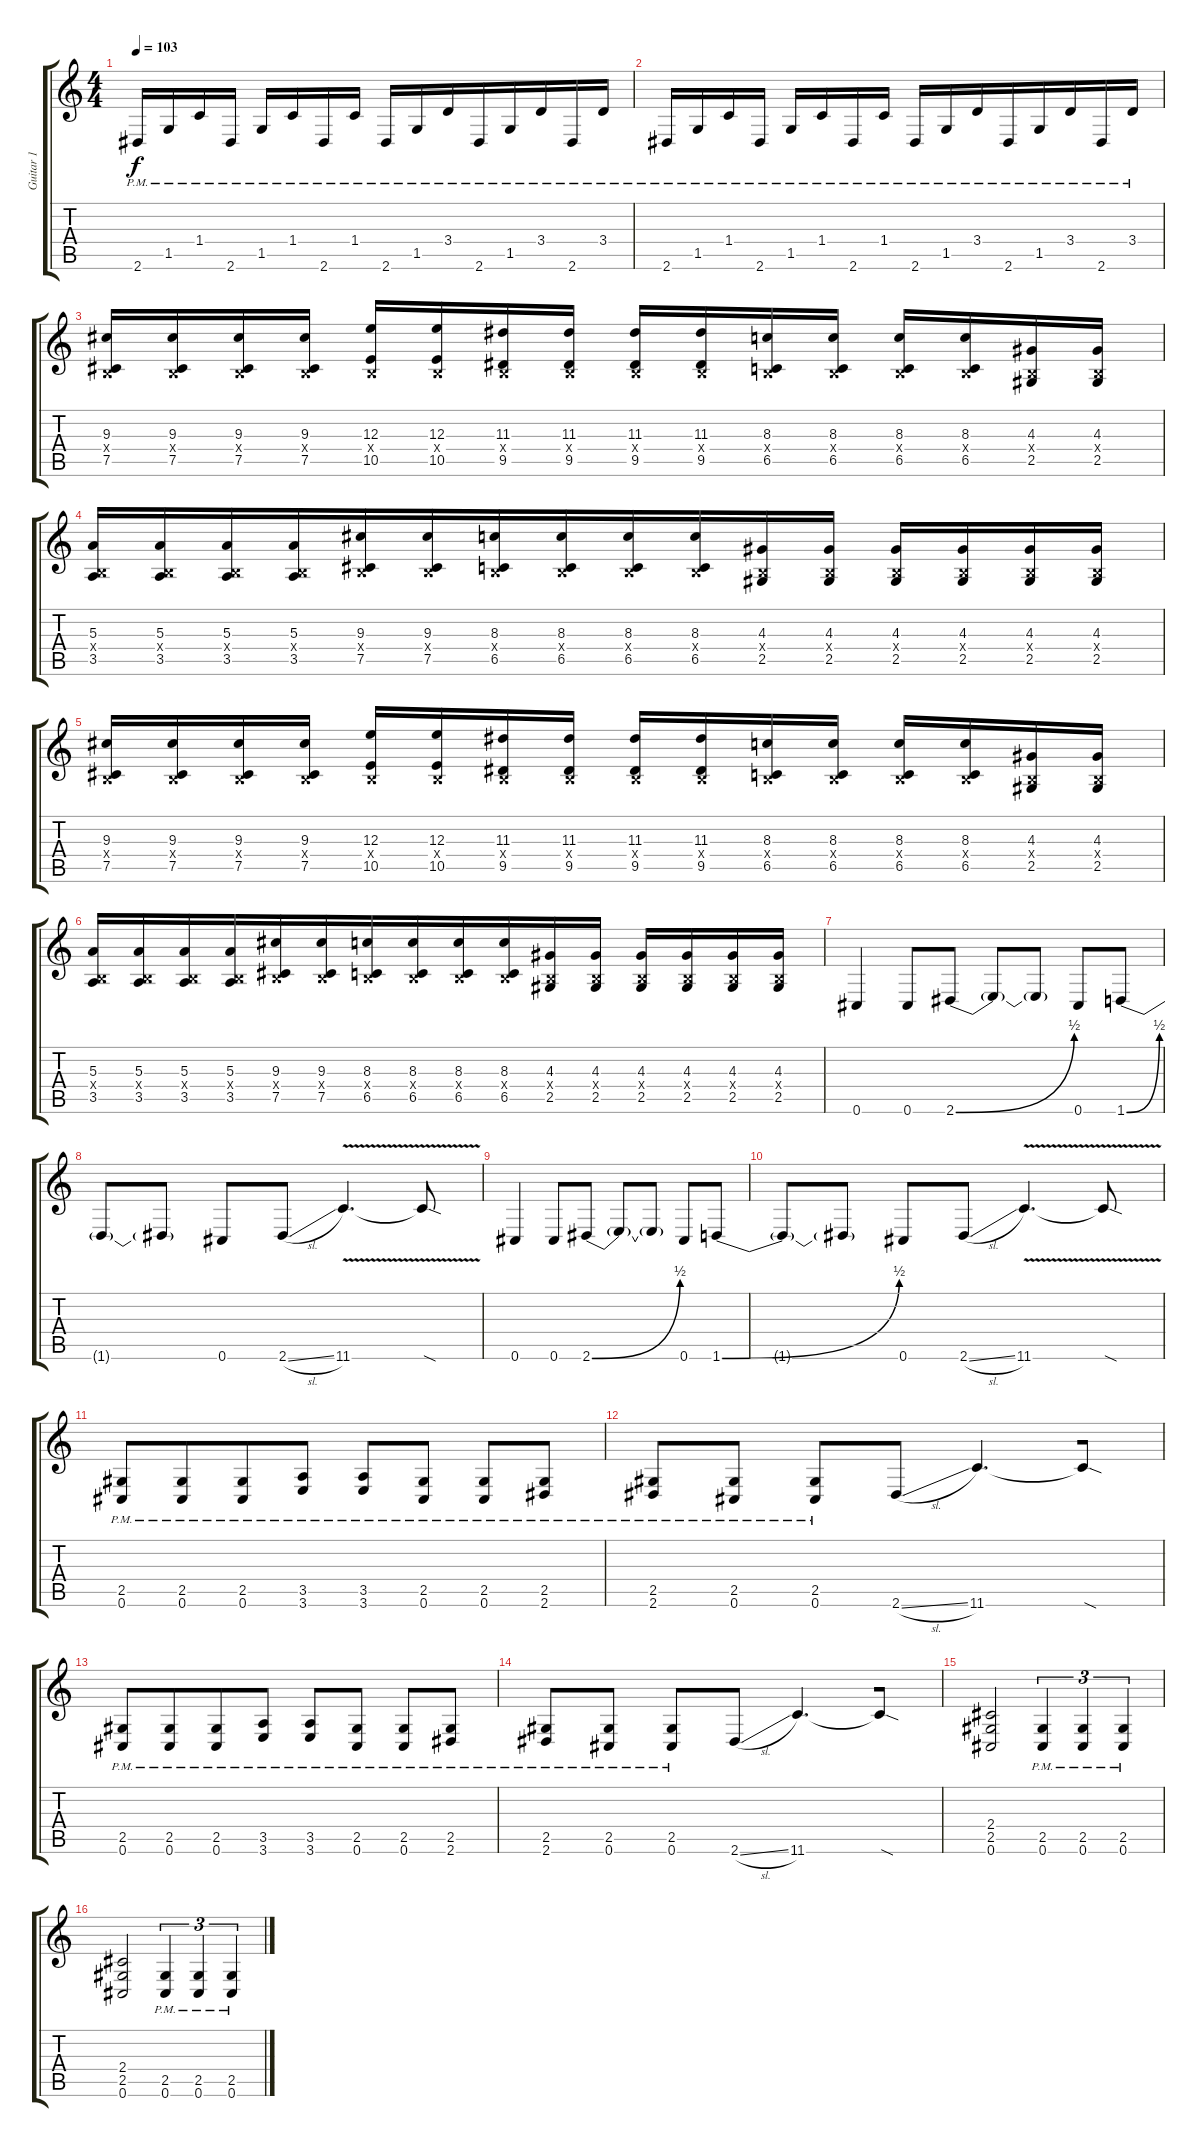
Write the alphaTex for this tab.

\track ("Guitar 1" "Guitar 1") {instrument distortionguitar}
\staff {score tabs}
\tuning (Db4 Ab3 E3 B2 Gb2 Db2) {hide}
\ts (4 4)
\tempo 103
\clef g2
\ks c
2.6{pm}.16{dy f beam merge} 1.5{pm}.16{beam merge} 1.4{pm}.16 2.6{pm}.16 1.5{pm}.16 1.4{pm}.16{beam merge} 2.6{pm}.16 1.4{pm}.16 2.6{pm}.16{beam merge} 1.5{pm}.16 3.4{pm}.16{beam merge} 2.6{pm}.16{beam merge} 1.5{pm}.16 3.4{pm}.16 2.6{pm}.16{beam merge} 3.4{pm}.16 |
2.6{pm}.16{beam merge} 1.5{pm}.16{beam merge} 1.4{pm}.16 2.6{pm}.16 1.5{pm}.16 1.4{pm}.16{beam merge} 2.6{pm}.16 1.4{pm}.16 2.6{pm}.16{beam merge} 1.5{pm}.16 3.4{pm}.16{beam merge} 2.6{pm}.16{beam merge} 1.5{pm}.16 3.4{pm}.16 2.6{pm}.16{beam merge} 3.4{pm}.16 |
(9.3 0.4{x} 7.5).16 (9.3 0.4{x} 7.5).16 (9.3 0.4{x} 7.5).16{beam merge} (9.3 0.4{x} 7.5).16 (12.3 0.4{x} 10.5).16 (12.3 0.4{x} 10.5).16{beam merge} (11.3 0.4{x} 9.5).16 (11.3 0.4{x} 9.5).16 (11.3 0.4{x} 9.5).16 (11.3 0.4{x} 9.5).16{beam merge} (8.3 0.4{x} 6.5).16{beam merge} (8.3 0.4{x} 6.5).16 (8.3 0.4{x} 6.5).16{beam merge} (8.3 0.4{x} 6.5).16{beam merge} (4.3 0.4{x} 2.5).16{beam merge} (4.3 0.4{x} 2.5).16 |
(5.3 0.4{x} 3.5).16{beam merge} (5.3 0.4{x} 3.5).16{beam merge} (5.3 0.4{x} 3.5).16 (5.3 0.4{x} 3.5).16{beam merge} (9.3 0.4{x} 7.5).16 (9.3 0.4{x} 7.5).16{beam merge} (8.3 0.4{x} 6.5).16 (8.3 0.4{x} 6.5).16{beam merge} (8.3 0.4{x} 6.5).16{beam merge} (8.3 0.4{x} 6.5).16 (4.3 0.4{x} 2.5).16 (4.3 0.4{x} 2.5).16 (4.3 0.4{x} 2.5).16{beam merge} (4.3 0.4{x} 2.5).16{beam merge} (4.3 0.4{x} 2.5).16 (4.3 0.4{x} 2.5).16 |
(9.3 0.4{x} 7.5).16 (9.3 0.4{x} 7.5).16 (9.3 0.4{x} 7.5).16{beam merge} (9.3 0.4{x} 7.5).16 (12.3 0.4{x} 10.5).16 (12.3 0.4{x} 10.5).16{beam merge} (11.3 0.4{x} 9.5).16 (11.3 0.4{x} 9.5).16 (11.3 0.4{x} 9.5).16 (11.3 0.4{x} 9.5).16{beam merge} (8.3 0.4{x} 6.5).16{beam merge} (8.3 0.4{x} 6.5).16 (8.3 0.4{x} 6.5).16{beam merge} (8.3 0.4{x} 6.5).16{beam merge} (4.3 0.4{x} 2.5).16{beam merge} (4.3 0.4{x} 2.5).16 |
(5.3 0.4{x} 3.5).16{beam merge} (5.3 0.4{x} 3.5).16{beam merge} (5.3 0.4{x} 3.5).16 (5.3 0.4{x} 3.5).16{beam merge} (9.3 0.4{x} 7.5).16 (9.3 0.4{x} 7.5).16{beam merge} (8.3 0.4{x} 6.5).16 (8.3 0.4{x} 6.5).16{beam merge} (8.3 0.4{x} 6.5).16{beam merge} (8.3 0.4{x} 6.5).16 (4.3 0.4{x} 2.5).16 (4.3 0.4{x} 2.5).16 (4.3 0.4{x} 2.5).16{beam merge} (4.3 0.4{x} 2.5).16{beam merge} (4.3 0.4{x} 2.5).16 (4.3 0.4{x} 2.5).16 |
0.6.4 0.6.8 2.6{be (bend 0 0 60 2)}.8 2.6{t}.8{beam merge} 2.6{t}.8 0.6.8 1.6{be (bend 0 0 60 2)}.8 |
1.6{t}.8{beam merge} 1.6{t}.8 0.6.8 2.6{sl}.8 11.6{v}.4{d} 11.6{sod t}.8 |
0.6.4 0.6.8 2.6{be (bend 0 0 60 2)}.8 2.6{t}.8{beam merge} 2.6{t}.8 0.6.8 1.6{be (bend 0 0 60 2)}.8 |
1.6{t}.8{beam merge} 1.6{t}.8 0.6.8 2.6{sl}.8 11.6{v}.4{d} 11.6{sod t}.8 |
(2.5{pm} 0.6{pm}).8 (2.5{pm} 0.6{pm}).8{beam merge} (2.5{pm} 0.6{pm}).8 (3.5{pm} 3.6{pm}).8 (3.5{pm} 3.6{pm}).8 (2.5{pm} 0.6{pm}).8 (2.5{pm} 0.6{pm}).8 (2.5{pm} 2.6{pm}).8 |
(2.5{pm} 2.6{pm}).8 (2.5{pm} 0.6{pm}).8 (2.5{pm} 0.6{pm}).8{beam merge} 2.6{sl}.8 11.6.4{d beam merge} 11.6{sod t}.8 |
(2.5{pm} 0.6{pm}).8 (2.5{pm} 0.6{pm}).8{beam merge} (2.5{pm} 0.6{pm}).8 (3.5{pm} 3.6{pm}).8 (3.5{pm} 3.6{pm}).8 (2.5{pm} 0.6{pm}).8 (2.5{pm} 0.6{pm}).8 (2.5{pm} 2.6{pm}).8 |
(2.5{pm} 2.6{pm}).8 (2.5{pm} 0.6{pm}).8 (2.5{pm} 0.6{pm}).8{beam merge} 2.6{sl}.8 11.6.4{d beam merge} 11.6{sod t}.8 |
(2.4 2.5 0.6).2 (2.5{pm} 0.6{pm}).4{tu (3 2) beam merge} (2.5{pm} 0.6{pm}).4{tu (3 2)} (2.5{pm} 0.6{pm}).4{tu (3 2)} |
(2.4 2.5 0.6).2 (2.5{pm} 0.6{pm}).4{tu (3 2) beam merge} (2.5{pm} 0.6{pm}).4{tu (3 2)} (2.5{pm} 0.6{pm}).4{tu (3 2)}
